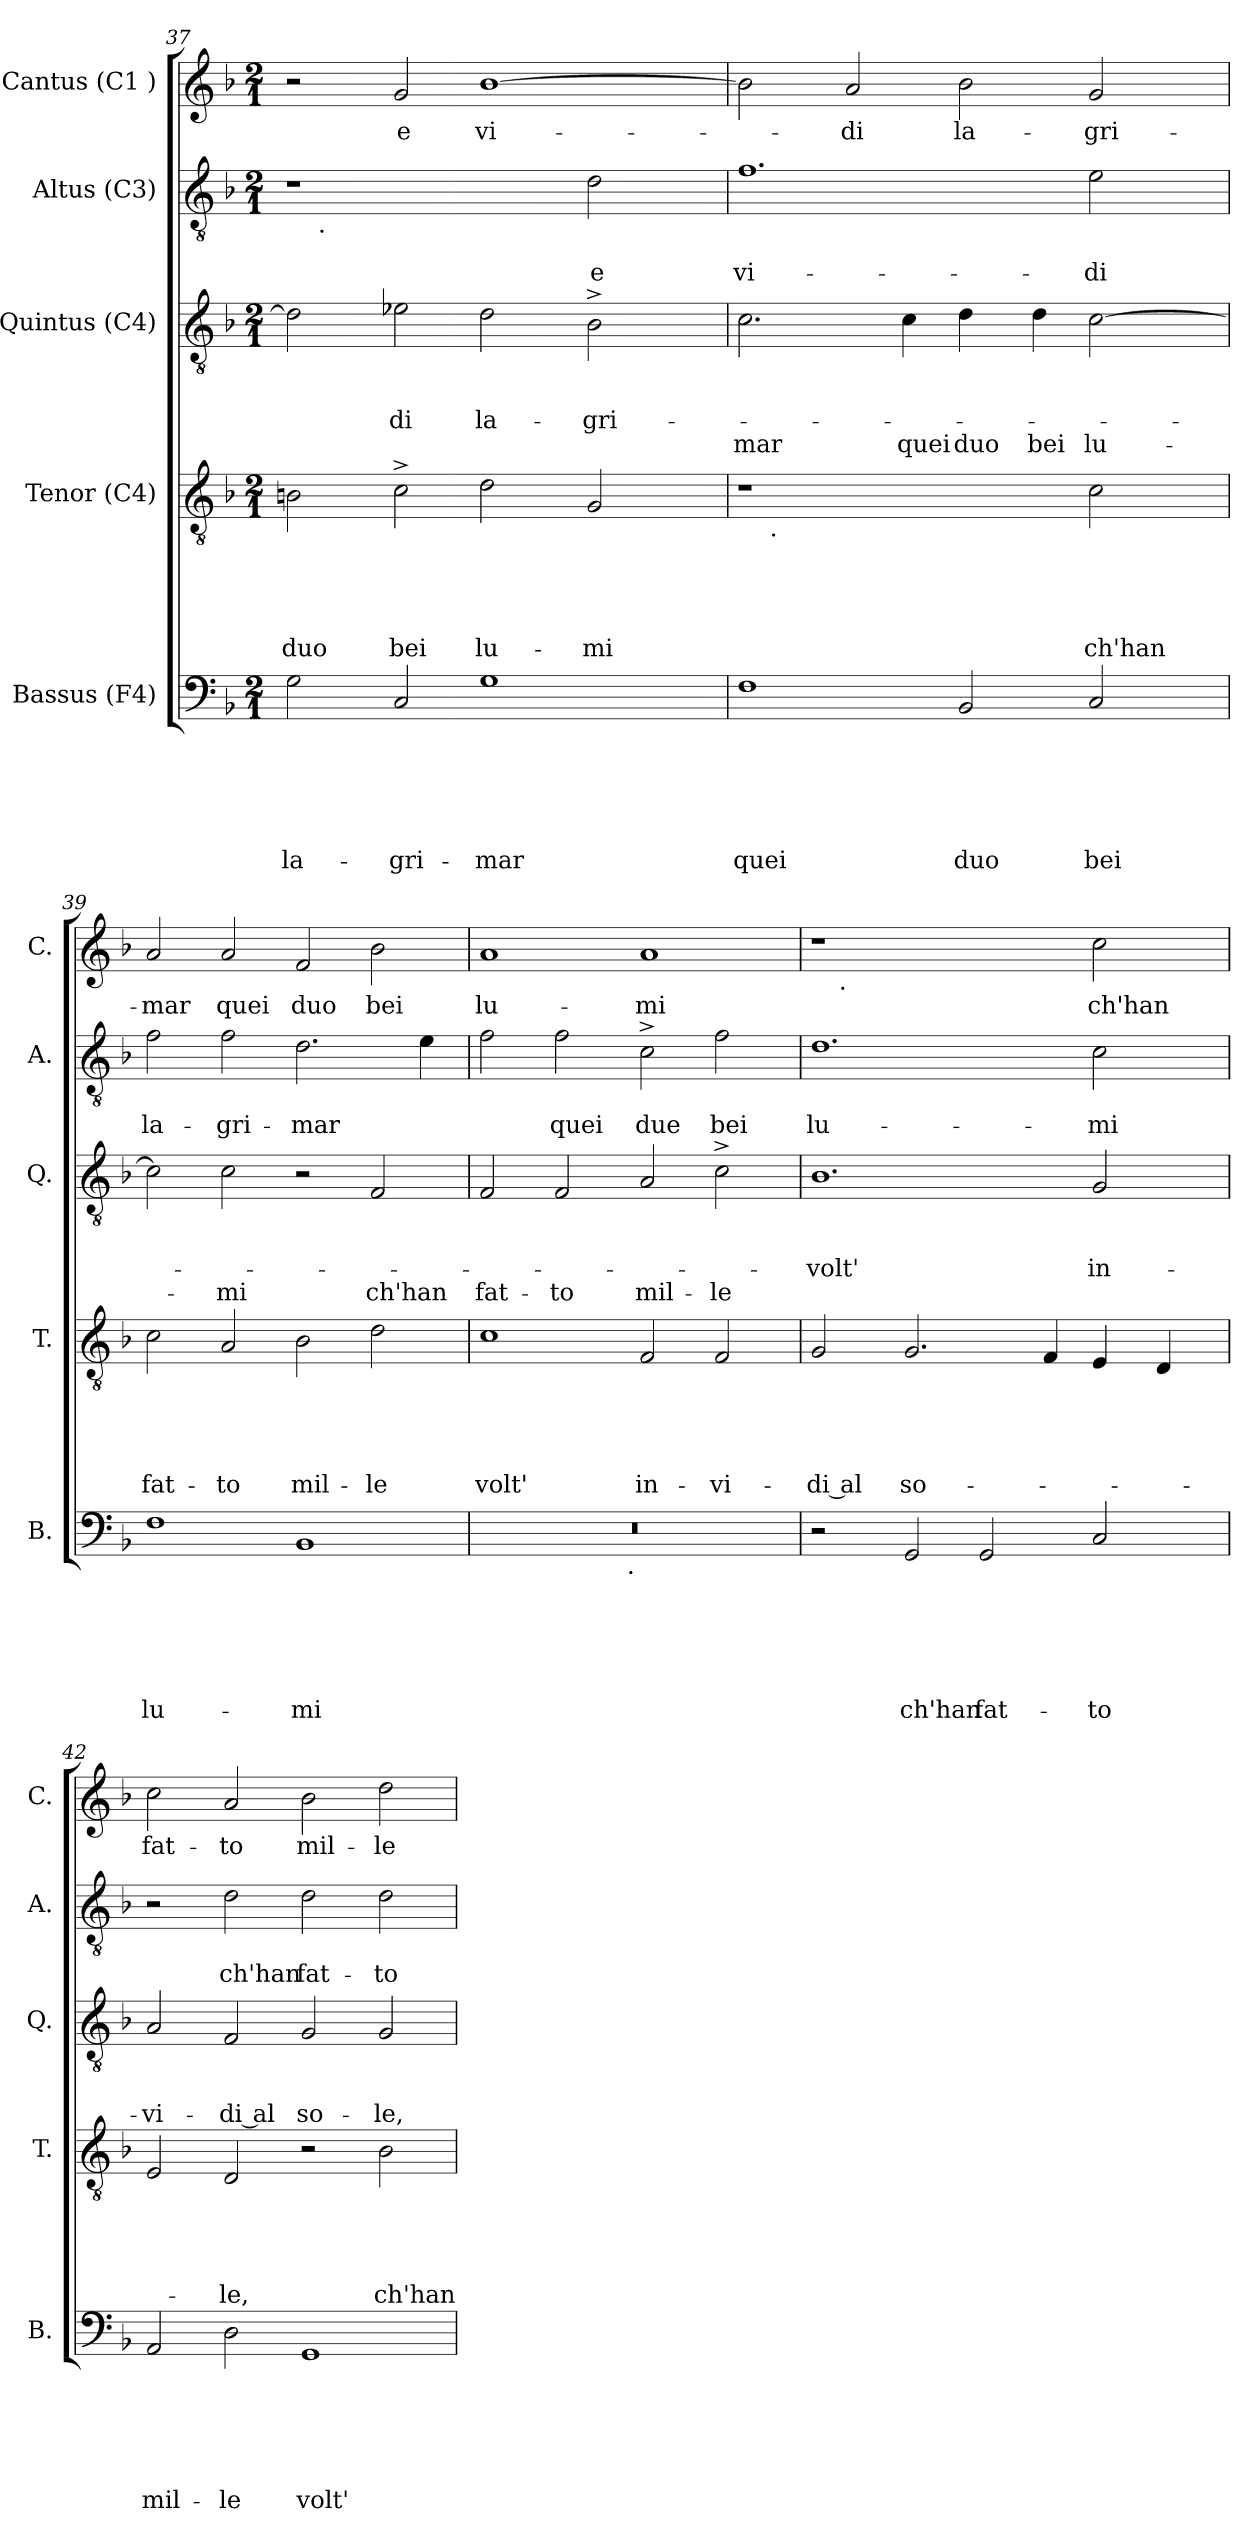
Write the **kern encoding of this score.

**kern	**text	**text	**text	**text	**text	**text	**kern	**text	**text	**text	**text	**text	**kern	**text	**text	**text	**text	**kern	**text	**text	**kern	**text
*part5	*part5	*part5	*part5	*part5	*part5	*part5	*part4	*part4	*part4	*part4	*part4	*part4	*part3	*part3	*part3	*part3	*part3	*part2	*part2	*part2	*part1	*part1
*staff5	*staff5	*staff5	*staff5	*staff5	*staff5	*staff5	*staff4	*staff4	*staff4	*staff4	*staff4	*staff4	*staff3	*staff3	*staff3	*staff3	*staff3	*staff2	*staff2	*staff2	*staff1	*staff1
*I"Bassus (F4)	*	*	*	*	*	*	*I"Tenor (C4)	*	*	*	*	*	*I"Quintus (C4)	*	*	*	*	*I"Altus (C3)	*	*	*I"Cantus (C1 )	*
*I'B.	*	*	*	*	*	*	*I'T.	*	*	*	*	*	*I'Q.	*	*	*	*	*I'A.	*	*	*I'C.	*
!!LO:LB:g=z
*clefF4	*	*	*	*	*	*	*clefGv2	*	*	*	*	*	*clefGv2	*	*	*	*	*clefGv2	*	*	*clefG2	*
*k[b-]	*	*	*	*	*	*	*k[b-]	*	*	*	*	*	*k[b-]	*	*	*	*	*k[b-]	*	*	*k[b-]	*
*F:	*	*	*	*	*	*	*F:	*	*	*	*	*	*F:	*	*	*	*	*F:	*	*	*F:	*
*M2/1	*	*	*	*	*	*	*M2/1	*	*	*	*	*	*M2/1	*	*	*	*	*M2/1	*	*	*M2/1	*
=37	=37	=37	=37	=37	=37	=37	=37	=37	=37	=37	=37	=37	=37	=37	=37	=37	=37	=37	=37	=37	=37	=37
!	!	!	!	!	!	!LO:LY:b	!	!	!	!	!	!LO:LY:b	!	!	!	!	!	!	!	!	!	!
*	*	*	*	*	*	*	*	*	*	*	*	*	*	*	*	*	*	*^	*	*	*	*
2G\	.	.	.	.	.	la-	2Bn\	.	.	.	.	duo	2d\]	.	.	.	.	1r	16.ryy	.	.	2r	.
!	!	!	!	!	!	!	!	!	!	!	!	!	!	!	!	!	!	!	!LO:TX:b:t=.	!	!	!	!
.	.	.	.	.	.	.	.	.	.	.	.	.	.	.	.	.	.	.	1ryy	.	.	.	.
!	!	!	!	!	!	!LO:LY:b	!	!	!	!	!	!LO:LY:b	!	!	!	!LO:LY:b	!	!	!	!	!	!	!LO:LY:b
2C/	.	.	.	.	.	-gri-	2c^>\	.	.	.	.	bei	2e-\	.	.	-di	.	.	.	.	.	2g/	e
!	!	!	!	!	!	!LO:LY:b	!	!	!	!	!	!LO:LY:b	!	!	!	!LO:LY:b	!	!	!	!	!	!	!LO:LY:b
1G	.	.	.	.	.	-mar	2d\	.	.	.	.	lu-	2d\	.	.	la-	.	2ryy	.	.	.	[>1b-	vi-
.	.	.	.	.	.	.	.	.	.	.	.	.	.	.	.	.	.	.	2ryy	.	.	.	.
!	!	!	!	!	!	!	!	!	!	!	!	!LO:LY:b	!	!	!	!LO:LY:b	!	!	!	!	!LO:LY:b	!	!
.	.	.	.	.	.	.	2G/	.	.	.	.	-mi	2B-^>\	.	.	-gri-	.	2d\	.	.	e	.	.
.	.	.	.	.	.	.	.	.	.	.	.	.	.	.	.	.	.	.	4ryy	.	.	.	.
.	.	.	.	.	.	.	.	.	.	.	.	.	.	.	.	.	.	.	8ryy	.	.	.	.
.	.	.	.	.	.	.	.	.	.	.	.	.	.	.	.	.	.	.	32ryy	.	.	.	.
=38	=38	=38	=38	=38	=38	=38	=38	=38	=38	=38	=38	=38	=38	=38	=38	=38	=38	=38	=38	=38	=38	=38	=38
!	!	!	!	!	!	!LO:LY:b	!	!	!	!	!	!	!	!	!	!	!LO:LY:b	!	!	!	!LO:LY:b	!	!
*	*	*	*	*	*	*	*^	*	*	*	*	*	*	*	*	*	*	*v	*v	*	*	*	*
1F	.	.	.	.	.	quei	1r	16.ryy	.	.	.	.	.	2.c\	.	.	.	mar	1.f	.	vi-	2b-\]	.
!	!	!	!	!	!	!	!	!LO:TX:b:t=.	!	!	!	!	!	!	!	!	!	!	!	!	!	!	!
.	.	.	.	.	.	.	.	1ryy	.	.	.	.	.	.	.	.	.	.	.	.	.	.	.
!	!	!	!	!	!	!	!	!	!	!	!	!	!	!	!	!	!	!	!	!	!	!	!LO:LY:b
.	.	.	.	.	.	.	.	.	.	.	.	.	.	.	.	.	.	.	.	.	.	2a/	-di
!	!	!	!	!	!	!	!	!	!	!	!	!	!	!	!	!	!	!LO:LY:b	!	!	!	!	!
.	.	.	.	.	.	.	.	.	.	.	.	.	.	4c\	.	.	.	quei	.	.	.	.	.
!	!	!	!	!	!	!LO:LY:b	!	!	!	!	!	!	!	!	!	!	!	!LO:LY:b	!	!	!	!	!LO:LY:b
2BB-/	.	.	.	.	.	duo	2ryy	.	.	.	.	.	.	4d\	.	.	.	duo	.	.	.	2b-\	la-
.	.	.	.	.	.	.	.	2ryy	.	.	.	.	.	.	.	.	.	.	.	.	.	.	.
!	!	!	!	!	!	!	!	!	!	!	!	!	!	!	!	!	!	!LO:LY:b	!	!	!	!	!
.	.	.	.	.	.	.	.	.	.	.	.	.	.	4d\	.	.	.	bei	.	.	.	.	.
!	!	!	!	!	!	!LO:LY:b	!	!	!	!	!	!	!LO:LY:b	!	!	!	!	!LO:LY:b	!	!	!LO:LY:b	!	!LO:LY:b
2C/	.	.	.	.	.	bei	2c\	.	.	.	.	.	ch'han	[>2c\	.	.	.	lu-	2e\	.	-di	2g/	-gri-
.	.	.	.	.	.	.	.	4ryy	.	.	.	.	.	.	.	.	.	.	.	.	.	.	.
.	.	.	.	.	.	.	.	8ryy	.	.	.	.	.	.	.	.	.	.	.	.	.	.	.
.	.	.	.	.	.	.	.	32ryy	.	.	.	.	.	.	.	.	.	.	.	.	.	.	.
=39	=39	=39	=39	=39	=39	=39	=39	=39	=39	=39	=39	=39	=39	=39	=39	=39	=39	=39	=39	=39	=39	=39	=39
!	!	!	!	!	!	!LO:LY:b	!	!	!	!	!	!	!LO:LY:b	!	!	!	!	!	!	!	!LO:LY:b	!	!LO:LY:b
*	*	*	*	*	*	*	*v	*v	*	*	*	*	*	*	*	*	*	*	*	*	*	*	*
1F	.	.	.	.	.	lu-	2c\	.	.	.	.	fat-	2c\]	.	.	.	.	2f\	.	la-	2a/	-mar
!	!	!	!	!	!	!	!	!	!	!	!	!LO:LY:b	!	!	!	!	!LO:LY:b	!	!	!LO:LY:b	!	!LO:LY:b
.	.	.	.	.	.	.	2A/	.	.	.	.	-to	2c\	.	.	.	-mi	2f\	.	-gri-	2a/	quei
!	!	!	!	!	!	!LO:LY:b	!	!	!	!	!	!LO:LY:b	!	!	!	!	!	!	!	!LO:LY:b	!	!LO:LY:b
1BB-	.	.	.	.	.	-mi	2B-\	.	.	.	.	mil-	2r	.	.	.	.	2.d\	.	-mar	2f/	duo
!	!	!	!	!	!	!	!	!	!	!	!	!LO:LY:b	!	!	!	!	!LO:LY:b	!	!	!	!	!LO:LY:b
.	.	.	.	.	.	.	2d\	.	.	.	.	-le	2F/	.	.	.	ch'han	.	.	.	2b-\	bei
.	.	.	.	.	.	.	.	.	.	.	.	.	.	.	.	.	.	4e\	.	.	.	.
=40	=40	=40	=40	=40	=40	=40	=40	=40	=40	=40	=40	=40	=40	=40	=40	=40	=40	=40	=40	=40	=40	=40
!	!	!	!	!	!	!	!	!	!	!	!	!LO:LY:b	!	!	!	!	!LO:LY:b	!	!	!	!	!LO:LY:b
*^	*	*	*	*	*	*	*	*	*	*	*	*	*	*	*	*	*	*	*	*	*	*
0r	2ryy	.	.	.	.	.	.	1c	.	.	.	.	volt'	2F/	.	.	.	fat-	2f\	.	.	1a	lu-
!	!	!	!	!	!	!	!	!	!	!	!	!	!	!	!	!	!	!LO:LY:b	!	!	!LO:LY:b	!	!
.	4...ryy	.	.	.	.	.	.	.	.	.	.	.	.	2F/	.	.	.	-to	2f\	.	quei	.	.
!	!LO:TX:b:t=.	!	!	!	!	!	!	!	!	!	!	!	!	!	!	!	!	!	!	!	!	!	!
.	1ryy	.	.	.	.	.	.	.	.	.	.	.	.	.	.	.	.	.	.	.	.	.	.
!	!	!	!	!	!	!	!	!	!	!	!	!	!LO:LY:b	!	!	!	!	!LO:LY:b	!	!	!LO:LY:b	!	!LO:LY:b
.	.	.	.	.	.	.	.	2F/	.	.	.	.	in-	2A/	.	.	.	mil-	2c^>\	.	due	1a	-mi
!	!	!	!	!	!	!	!	!	!	!	!	!	!LO:LY:b	!	!	!	!	!LO:LY:b	!	!	!LO:LY:b	!	!
.	.	.	.	.	.	.	.	2F/	.	.	.	.	-vi-	2c^>\	.	.	.	-le	2f\	.	bei	.	.
.	32ryy	.	.	.	.	.	.	.	.	.	.	.	.	.	.	.	.	.	.	.	.	.	.
!!LO:LB:g=z
=41	=41	=41	=41	=41	=41	=41	=41	=41	=41	=41	=41	=41	=41	=41	=41	=41	=41	=41	=41	=41	=41	=41	=41
!	!	!	!	!	!	!	!	!	!	!	!	!	!LO:LY:b:rj	!	!	!	!LO:LY:b	!	!	!	!LO:LY:b	!	!
*v	*v	*	*	*	*	*	*	*	*	*	*	*	*	*	*	*	*	*	*	*	*	*^	*
2r	.	.	.	.	.	.	2G/	.	.	.	.	-di al	1.B-	.	.	-volt'	.	1.d	.	lu-	1r	16.ryy	.
!	!	!	!	!	!	!	!	!	!	!	!	!	!	!	!	!	!	!	!	!	!	!LO:TX:b:t=.	!
.	.	.	.	.	.	.	.	.	.	.	.	.	.	.	.	.	.	.	.	.	.	1ryy	.
!	!	!	!	!	!	!LO:LY:b	!	!	!	!	!	!LO:LY:b	!	!	!	!	!	!	!	!	!	!	!
2GG/	.	.	.	.	.	ch'han	2.G/	.	.	.	.	so-	.	.	.	.	.	.	.	.	.	.	.
!	!	!	!	!	!	!LO:LY:b	!	!	!	!	!	!	!	!	!	!	!	!	!	!	!	!	!
2GG/	.	.	.	.	.	fat-	.	.	.	.	.	.	.	.	.	.	.	.	.	.	2ryy	.	.
.	.	.	.	.	.	.	.	.	.	.	.	.	.	.	.	.	.	.	.	.	.	2ryy	.
.	.	.	.	.	.	.	4F/	.	.	.	.	.	.	.	.	.	.	.	.	.	.	.	.
!	!	!	!	!	!	!LO:LY:b	!	!	!	!	!	!	!	!	!	!LO:LY:b	!	!	!	!LO:LY:b	!	!	!LO:LY:b
2C/	.	.	.	.	.	-to	4E/	.	.	.	.	.	2G/	.	.	in-	.	2c\	.	-mi	2cc\	.	ch'han
.	.	.	.	.	.	.	.	.	.	.	.	.	.	.	.	.	.	.	.	.	.	4ryy	.
.	.	.	.	.	.	.	4D/	.	.	.	.	.	.	.	.	.	.	.	.	.	.	.	.
.	.	.	.	.	.	.	.	.	.	.	.	.	.	.	.	.	.	.	.	.	.	8ryy	.
.	.	.	.	.	.	.	.	.	.	.	.	.	.	.	.	.	.	.	.	.	.	32ryy	.
=42	=42	=42	=42	=42	=42	=42	=42	=42	=42	=42	=42	=42	=42	=42	=42	=42	=42	=42	=42	=42	=42	=42	=42
!	!	!	!	!	!	!LO:LY:b	!	!	!	!	!	!	!	!	!	!LO:LY:b	!	!	!	!	!	!	!LO:LY:b
*	*	*	*	*	*	*	*	*	*	*	*	*	*	*	*	*	*	*	*	*	*v	*v	*
2AA/	.	.	.	.	.	mil-	2E/	.	.	.	.	.	2A/	.	.	-vi-	.	2r	.	.	2cc\	fat-
!	!	!	!	!	!	!LO:LY:b	!	!	!	!	!	!LO:LY:b	!	!	!	!LO:LY:b:rj	!	!	!	!LO:LY:b	!	!LO:LY:b
2D\	.	.	.	.	.	-le	2D/	.	.	.	.	-le,	2F/	.	.	-di al	.	2d\	.	ch'han	2a/	-to
!	!	!	!	!	!	!LO:LY:b	!	!	!	!	!	!	!	!	!	!LO:LY:b	!	!	!	!LO:LY:b	!	!LO:LY:b
1GG	.	.	.	.	.	volt'	2r	.	.	.	.	.	2G/	.	.	so-	.	2d\	.	fat-	2b-\	mil-
!	!	!	!	!	!	!	!	!	!	!	!	!LO:LY:b	!	!	!	!LO:LY:b	!	!	!	!LO:LY:b	!	!LO:LY:b
.	.	.	.	.	.	.	2B-\	.	.	.	.	ch'han	2G/	.	.	-le,	.	2d\	.	-to	2dd\	-le
=	=	=	=	=	=	=	=	=	=	=	=	=	=	=	=	=	=	=	=	=	=	=
*-	*-	*-	*-	*-	*-	*-	*-	*-	*-	*-	*-	*-	*-	*-	*-	*-	*-	*-	*-	*-	*-	*-
